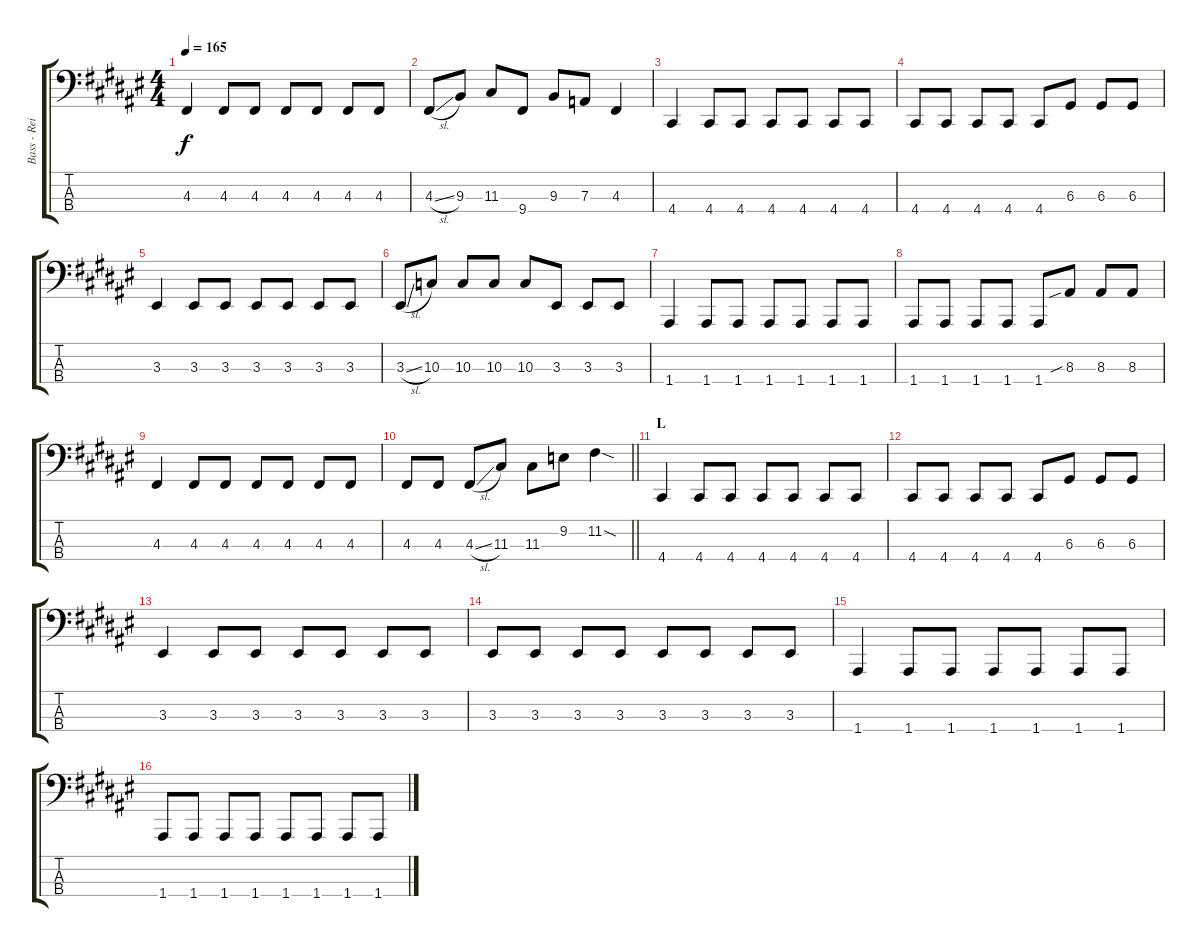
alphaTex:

\track ("Bass - Reita" "Bass - Rei") {instrument electricbasspick}
\staff {score tabs}
\tuning (C2 G1 D1 A0) {hide}
\ts (4 4)
\tempo 165
\clef f4
\ks f#
4.3.4{dy f} 4.3.8 4.3.8 4.3.8 4.3.8 4.3.8 4.3.8 |
4.3{sl}.8 9.3.8 11.3.8 9.4.8 9.3.8 7.3.8 4.3.4 |
4.4.4 4.4.8 4.4.8 4.4.8 4.4.8 4.4.8 4.4.8 |
4.4.8 4.4.8 4.4.8 4.4.8 4.4.8 6.3.8 6.3.8 6.3.8 |
3.3.4 3.3.8 3.3.8 3.3.8 3.3.8 3.3.8 3.3.8 |
3.3{sl}.8 10.3.8 10.3.8 10.3.8 10.3.8 3.3.8 3.3.8 3.3.8 |
1.4.4 1.4.8 1.4.8 1.4.8 1.4.8 1.4.8 1.4.8 |
1.4.8 1.4.8 1.4.8 1.4.8 1.4.8 8.3{sib}.8 8.3.8 8.3.8 |
4.3.4 4.3.8 4.3.8 4.3.8 4.3.8 4.3.8 4.3.8 |
\barLineRight lightlight
4.3.8 4.3.8 4.3{sl}.8 11.3.8 11.3.8 9.2.8 11.2{sod}.4 |
\section ("" "L")
4.4.4 4.4.8 4.4.8 4.4.8 4.4.8 4.4.8 4.4.8 |
4.4.8 4.4.8 4.4.8 4.4.8 4.4.8 6.3.8 6.3.8 6.3.8 |
3.3.4 3.3.8 3.3.8 3.3.8 3.3.8 3.3.8 3.3.8 |
3.3.8 3.3.8 3.3.8 3.3.8 3.3.8 3.3.8 3.3.8 3.3.8 |
1.4.4 1.4.8 1.4.8 1.4.8 1.4.8 1.4.8 1.4.8 |
1.4.8 1.4.8 1.4.8 1.4.8 1.4.8 1.4.8 1.4.8 1.4.8
